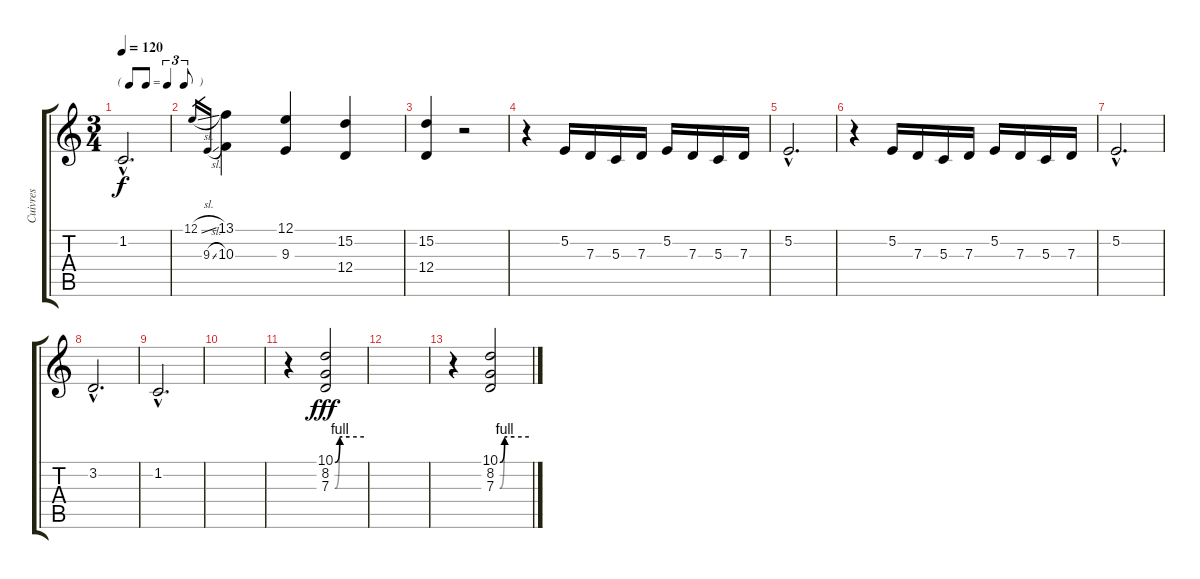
\track ("Cuivres" "Cuivres") {instrument frenchhorn}
\staff {score tabs}
\tuning (E4 B3 G3 D3 A2 E2) {hide}
\ts (3 4)
\tf triplet8th
\tempo 120
\clef g2
\ks c
1.2{hac}.2{d dy f} |
12.1{sl}.16{gr} 9.3{sl}.16{gr} (13.1 10.3).4 (12.1 9.3).4 (15.2 12.4).4 |
(15.2 12.4).4 r.2 |
r.4 5.2.16 7.3.16 5.3.16 7.3.16 5.2.16 7.3.16 5.3.16 7.3.16 |
5.2{hac}.2{d} |
r.4 5.2.16 7.3.16 5.3.16 7.3.16 5.2.16 7.3.16 5.3.16 7.3.16 |
5.2{hac}.2{d} |
3.2{hac}.2{d} |
1.2{hac}.2{d} |
|
r.4 (10.1{be (custom 0 0 10 4 15 4 30 4 60 4)} 8.2 7.3{be (custom 0 0 9 4 15 4 30 4 60 4)}).2{dy fff} |
|
r.4 (10.1{be (custom 0 0 10 4 15 4 30 4 60 4)} 8.2 7.3{be (custom 0 0 9 4 15 4 30 4 60 4)}).2
